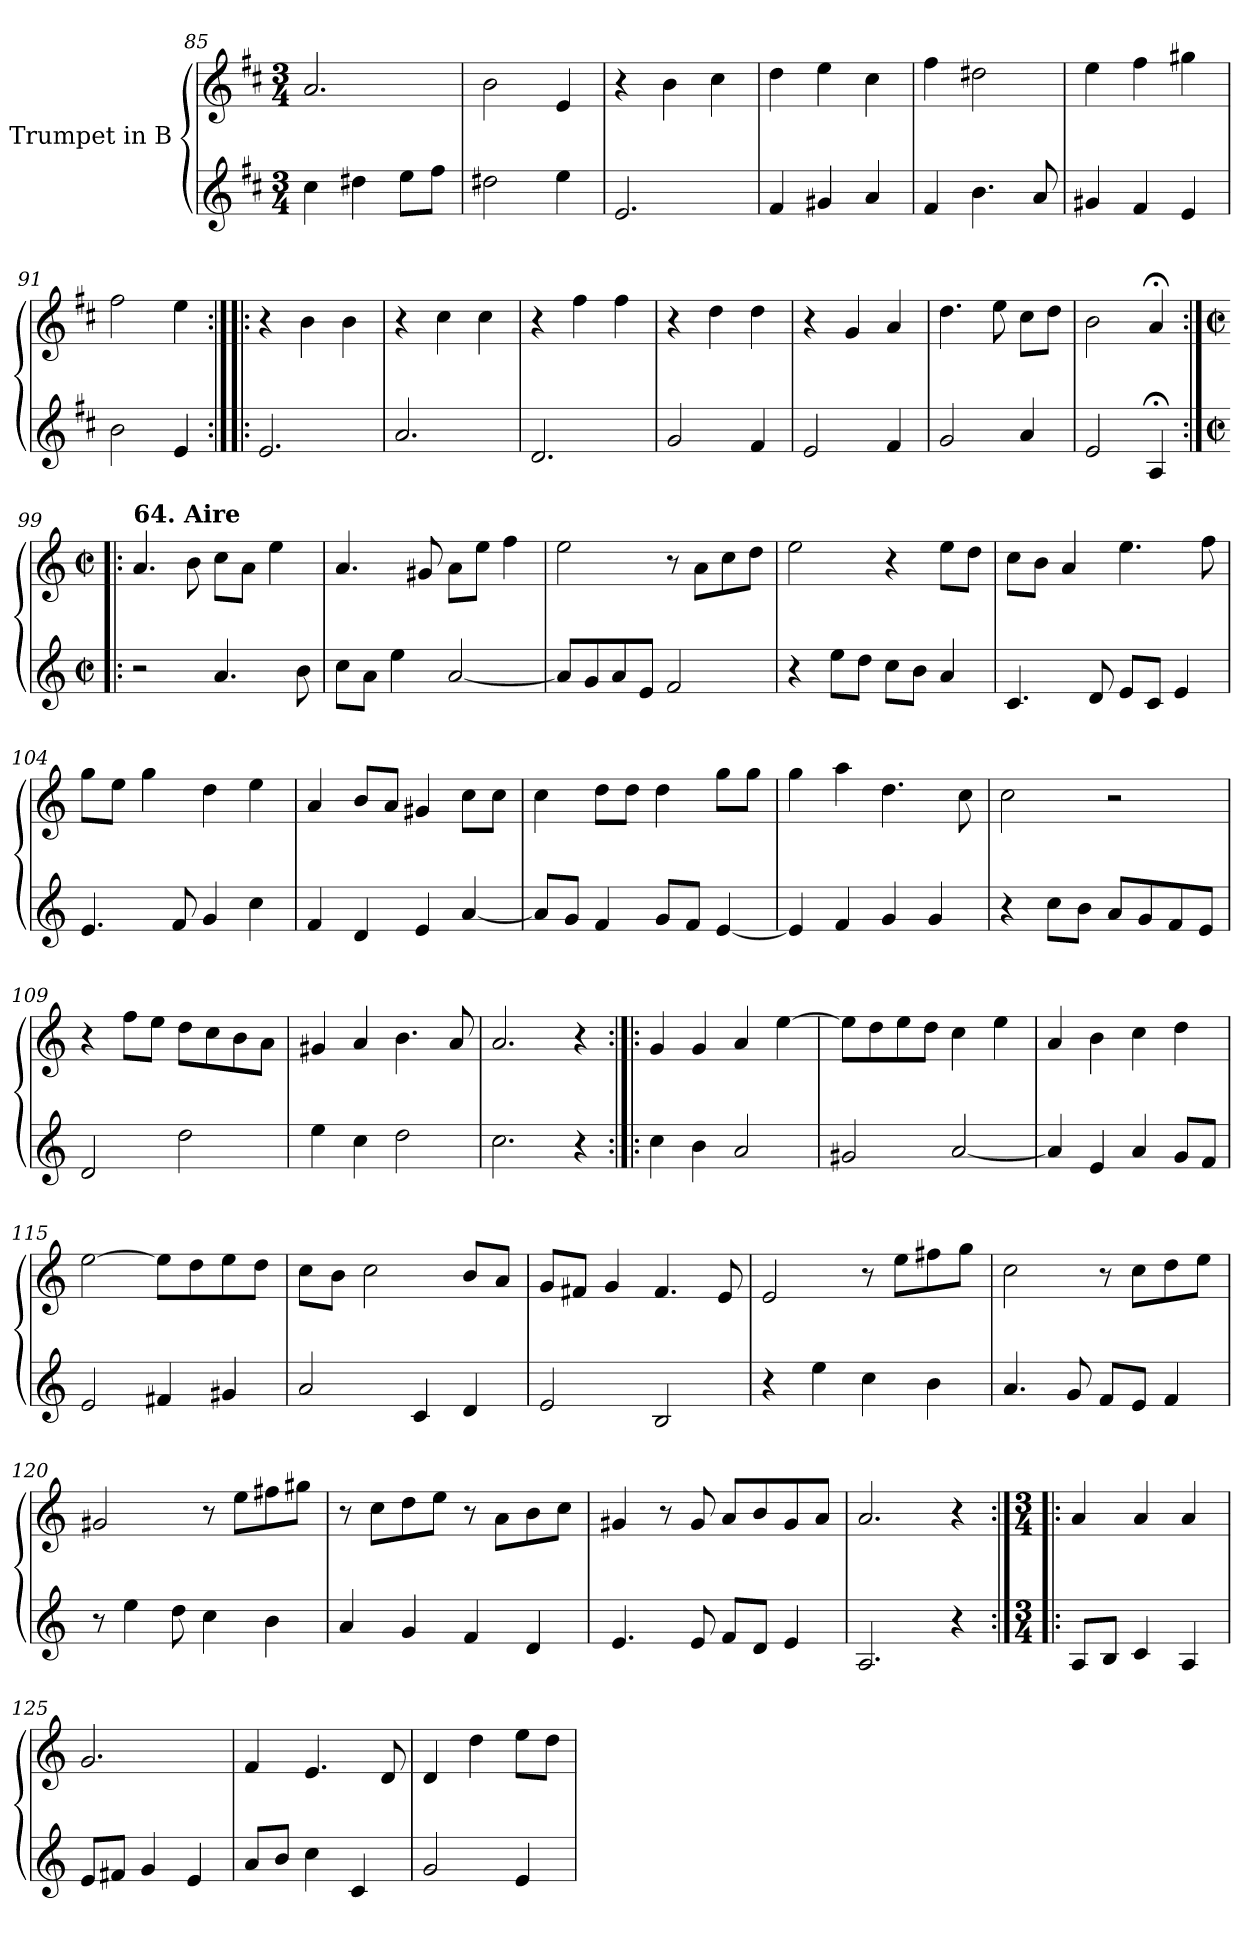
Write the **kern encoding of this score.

**kern	**kern
*part2	*part1
*staff2	*staff1
*I"Trumpet in Bb 2	*I"Trumpet in Bb 1
*clefG2	*clefG2
*ITrd1c2	*ITrd1c2
*k[]	*k[]
*C:	*C:
*M3/4	*M3/4
=85	=85
4b\	2.g/
4cc#X\	.
8dd\L	.
8ee\J	.
!!LO:LB:g=z
=86	=86
2cc#X\	2a\
4dd\	4d/
=87	=87
2.d/	4r
.	4a\
.	4b\
=88	=88
4e/	4cc\
4f#X/	4dd\
4g/	4b\
=89	=89
4e/	4ee\
4.a\	2cc#X\
8g/	.
=90	=90
4f#X/	4dd\
4e/	4ee\
4d/	4ff#X\
=91	=91
2a\	2ee\
4d/	4dd\
=92:|!|:	=92:|!|:
*k[b-e-]	*k[b-e-]
*B-:	*B-:
2.d/	4r
.	4a\
.	4a\
!!LO:PB:g=z
=93	=93
2.g/	4r
.	4b-\
.	4b-\
=94	=94
2.c/	4r
.	4ee-\
.	4ee-\
=95	=95
2f/	4r
.	4cc\
4e-/	4cc\
=96	=96
2d/	4r
.	4f/
4e-/	4g/
=97	=97
2f/	4.cc\
.	8dd\
4g/	8b-\L
.	8cc\J
=98	=98
2d/	2a\
4G;</	4g;</
=99:|!|:	=99:|!|:
*M2/2	*M2/2
*met(c|)	*met(c|)
!	!LO:TX:a:B:t=64. Aire
2r	4.g/
.	8a\
4.g/	8b-\L
.	8g\J
.	4dd\
8a\	.
!!LO:LB:g=z
=100	=100
8b-\L	4.g/
8g\J	.
4dd\	.
.	8f#X/
[2g/	8g\L
.	8dd\J
.	4ee-\
=101	=101
8g/L]	2dd\
8f/	.
8g/	.
8d/J	.
2e-/	8r
.	8g\L
.	8b-\
.	8cc\J
=102	=102
4r	2dd\
8dd\L	.
8cc\J	.
8b-\L	4r
8a\J	.
4g/	8dd\L
.	8cc\J
=103	=103
4.B-/	8b-\L
.	8a\J
.	4g/
8c/	.
8d/L	4.dd\
8B-/J	.
4d/	.
.	8ee-\
=104	=104
4.d/	8ff\L
.	8dd\J
.	4ff\
8e-/	.
4f/	4cc\
4b-\	4dd\
!!LO:LB:g=z
=105	=105
4e-/	4g/
4c/	8a/L
.	8g/J
4d/	4f#X/
[4g/	8b-\L
.	8b-\J
=106	=106
8g/L]	4b-\
8f/J	.
4e-/	8cc\L
.	8cc\J
8f/L	4cc\
8e-/J	.
[4d/	8ff\L
.	8ff\J
=107	=107
4d/]	4ff\
4e-/	4gg\
4f/	4.cc\
4f/	.
.	8b-\
=108	=108
4r	2b-\
8b-\L	.
8a\J	.
8g/L	2r
8f/	.
8e-/	.
8d/J	.
=109	=109
2c/	4r
.	8ee-\L
.	8dd\J
2cc\	8cc\L
.	8b-\
.	8a\
.	8g\J
!!LO:LB:g=z
=110	=110
4dd\	4f#X/
4b-\	4g/
2cc\	4.a\
.	8g/
=111	=111
2.b-\	2.g/
4r	4r
=112:|!|:	=112:|!|:
4b-\	4f/
4a\	4f/
2g/	4g/
.	[4dd\
=113	=113
2f#X/	8dd\L]
.	8cc\
.	8dd\
.	8cc\J
[2g/	4b-\
.	4dd\
=114	=114
4g/]	4g/
4d/	4a\
4g/	4b-\
8f/L	4cc\
8e-/J	.
!!LO:LB:g=z
=115	=115
2d/	[2dd\
4en/	8dd\L]
.	8cc\
4f#X/	8dd\
.	8cc\J
=116	=116
2g/	8b-\L
.	8a\J
.	2b-\
4B-/	.
4c/	8a/L
.	8g/J
=117	=117
2d/	8f/L
.	8en/J
.	4f/
2A/	4.e/
.	8d/
=118	=118
4r	2d/
4dd\	.
4b-\	8r
.	8dd\L
4a\	8een\
.	8ff\J
=119	=119
4.g/	2b-\
8f/	.
8e-/L	8r
8d/J	8b-\L
4e-/	8cc\
.	8dd\J
!!LO:PB:g=z
=120	=120
8r	2f#X/
4dd\	.
8cc\	.
4b-\	8r
.	8dd\L
4a\	8een\
.	8ff#X\J
=121	=121
4g/	8r
.	8b-\L
4f/	8cc\
.	8dd\J
4e-/	8r
.	8g\L
4c/	8a\
.	8b-\J
=122	=122
4.d/	4f#X/
.	8r
8d/	8f#/
8e-/L	8g/L
8c/J	8a/
4d/	8f#/
.	8g/J
=123	=123
2.G/	2.g/
4r	4r
=124:|!|:	=124:|!|:
*M3/4	*M3/4
8G/L	4g/
8A/J	.
4B-/	4g/
4G/	4g/
!!LO:LB:g=z
=125	=125
8d/L	2.f/
8en/J	.
4f/	.
4d/	.
=126	=126
8g/L	4e-/
8a/J	.
4b-\	4.d/
4B-/	.
.	8c/
=127	=127
2f/	4c/
.	4cc\
4d/	8dd\L
.	8cc\J
=	=
*-	*-
